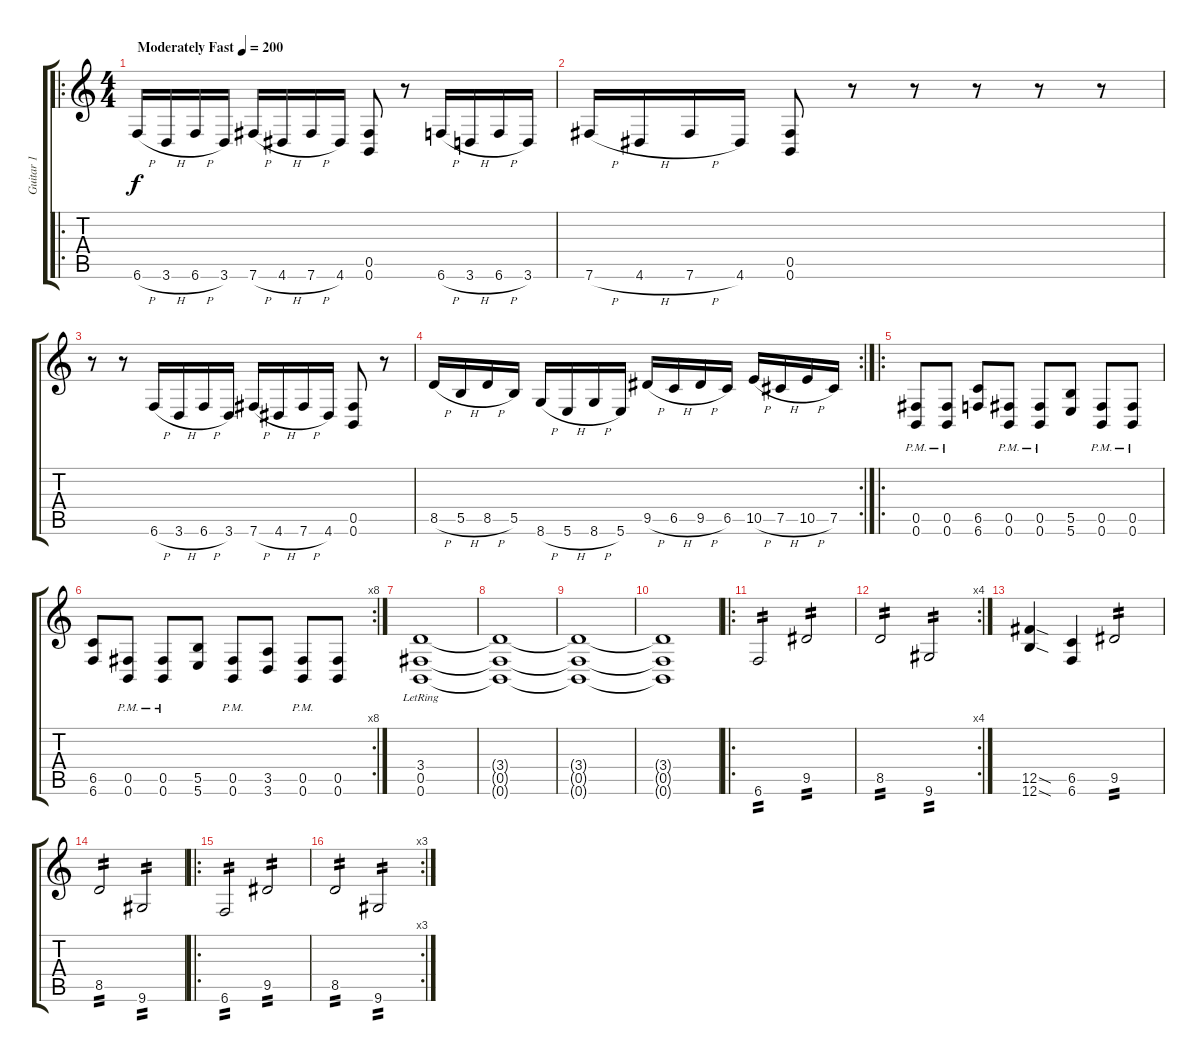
\track ("Guitar 1" "Guitar 1") {instrument overdrivenguitar}
\staff {score tabs}
\tuning (Db4 Ab3 E3 B2 Gb2 B1) {hide}
\ro
\ts (4 4)
\tempo (200 "Moderately Fast")
\clef g2
\ks c
6.6{h}.16{dy f instrument overdrivenguitar} 3.6{h}.16 6.6{h}.16 3.6.16 7.6{h}.16 4.6{h}.16 7.6{h}.16 4.6.16 (0.5 0.6).8 r.8 6.6{h}.16 3.6{h}.16 6.6{h}.16 3.6.16 |
7.6{h}.16 4.6{h}.16 7.6{h}.16 4.6.16 (0.5 0.6).8 r.8 r.8 r.8 r.8 r.8 |
r.8 r.8 6.6{h}.16 3.6{h}.16 6.6{h}.16 3.6.16 7.6{h}.16 4.6{h}.16 7.6{h}.16 4.6.16 (0.5 0.6).8 r.8 |
\rc 2
8.5{h}.16 5.5{h}.16 8.5{h}.16 5.5.16 8.6{h}.16 5.6{h}.16 8.6{h}.16 5.6.16 9.5{h}.16 6.5{h}.16 9.5{h}.16 6.5.16 10.5{h}.16 7.5{h}.16 10.5{h}.16 7.5.16 |
\ro
(0.5{pm} 0.6{pm}).8 (0.5{pm} 0.6{pm}).8 (6.5 6.6).8 (0.5{pm} 0.6).8 (0.5{pm} 0.6{pm}).8 (5.5 5.6).8 (0.5{pm} 0.6{pm}).8 (0.5{pm} 0.6{pm}).8 |
\rc 8
(6.5 6.6).8 (0.5{pm} 0.6{pm}).8 (0.5{pm} 0.6{pm}).8 (5.5 5.6).8 (0.5{pm} 0.6{pm}).8 (3.5 3.6).8 (0.5{pm} 0.6{pm}).8 (0.5 0.6).8 |
(3.4{lr} 0.5{lr} 0.6{lr}).1 |
(3.4{t} 0.5{t} 0.6{t}).1 |
(3.4{t} 0.5{t} 0.6{t}).1 |
(3.4{t} 0.5{t} 0.6{t}).1 |
\ro
6.6.2{tp 2} 9.5.2{tp 2} |
\rc 4
8.5.2{tp 2} 9.6.2{tp 2} |
(12.5{sod} 12.6{sod}).4 (6.5 6.6).4 9.5.2{tp 2} |
8.5.2{tp 2} 9.6.2{tp 2} |
\ro
6.6.2{tp 2} 9.5.2{tp 2} |
\rc 3
8.5.2{tp 2} 9.6.2{tp 2}
